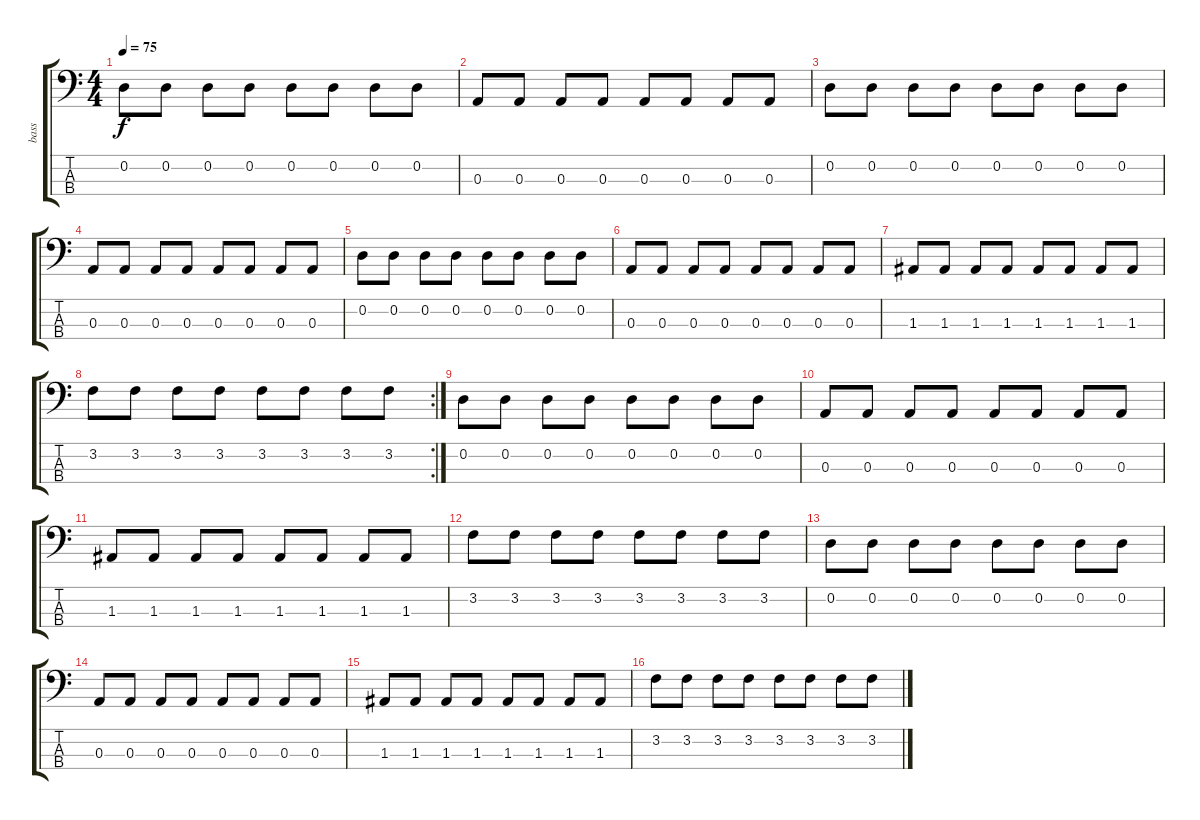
\track ("bass" "bass") {instrument electricbasspick}
\staff {score tabs}
\tuning (G2 D2 A1 E1) {hide}
\ts (4 4)
\tempo 75
\clef f4
\ks c
0.2.8{dy f} 0.2.8 0.2.8 0.2.8 0.2.8 0.2.8 0.2.8 0.2.8 |
0.3.8 0.3.8 0.3.8 0.3.8 0.3.8 0.3.8 0.3.8 0.3.8 |
0.2.8 0.2.8 0.2.8 0.2.8 0.2.8 0.2.8 0.2.8 0.2.8 |
0.3.8 0.3.8 0.3.8 0.3.8 0.3.8 0.3.8 0.3.8 0.3.8 |
0.2.8 0.2.8 0.2.8 0.2.8 0.2.8 0.2.8 0.2.8 0.2.8 |
0.3.8 0.3.8 0.3.8 0.3.8 0.3.8 0.3.8 0.3.8 0.3.8 |
1.3.8 1.3.8 1.3.8 1.3.8 1.3.8 1.3.8 1.3.8 1.3.8 |
\rc 2
3.2.8 3.2.8 3.2.8 3.2.8 3.2.8 3.2.8 3.2.8 3.2.8 |
0.2.8 0.2.8 0.2.8 0.2.8 0.2.8 0.2.8 0.2.8 0.2.8 |
0.3.8 0.3.8 0.3.8 0.3.8 0.3.8 0.3.8 0.3.8 0.3.8 |
1.3.8 1.3.8 1.3.8 1.3.8 1.3.8 1.3.8 1.3.8 1.3.8 |
3.2.8 3.2.8 3.2.8 3.2.8 3.2.8 3.2.8 3.2.8 3.2.8 |
0.2.8 0.2.8 0.2.8 0.2.8 0.2.8 0.2.8 0.2.8 0.2.8 |
0.3.8 0.3.8 0.3.8 0.3.8 0.3.8 0.3.8 0.3.8 0.3.8 |
1.3.8 1.3.8 1.3.8 1.3.8 1.3.8 1.3.8 1.3.8 1.3.8 |
3.2.8 3.2.8 3.2.8 3.2.8 3.2.8 3.2.8 3.2.8 3.2.8
